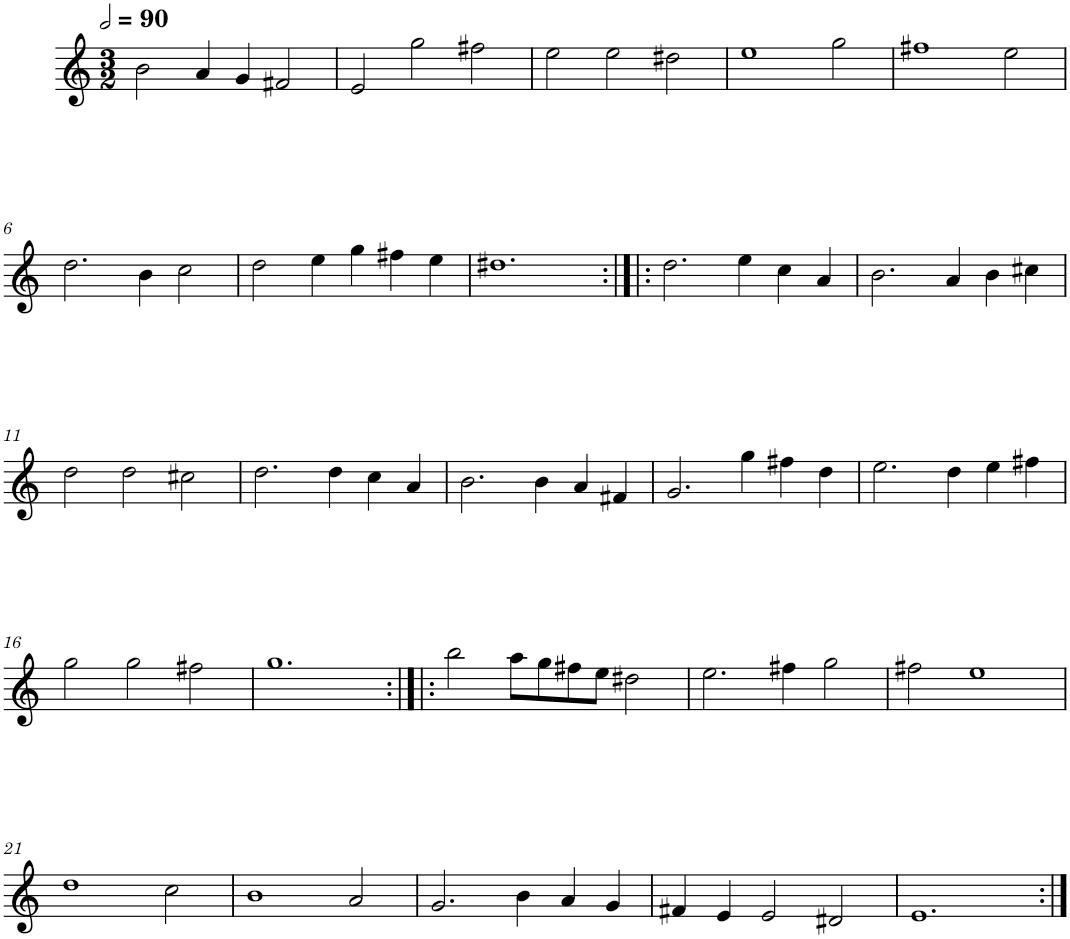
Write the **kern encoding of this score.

**kern
*part1
*staff1
*I"Quatre parties
*clefG2
*k[]
*M3/2
*MM180
=1
2b\
4a/
4g/
2f#X/
=2
2e/
2gg\
2ff#X\
=3
2ee\
2ee\
2dd#X\
=4
1ee
2gg\
=5
1ff#X
2ee\
!!LO:LB:g=z
=6
2.dd\
4b\
2cc\
=7
2dd\
4ee\
4gg\
4ff#X\
4ee\
=8
1.dd#X
=9:|!|:
2.dd\
4ee\
4cc\
4a/
=10
2.b\
4a/
4b\
4cc#X\
!!LO:LB:g=z
=11
2dd\
2dd\
2cc#X\
=12
2.dd\
4dd\
4cc\
4a/
=13
2.b\
4b\
4a/
4f#X/
=14
2.g/
4gg\
4ff#X\
4dd\
=15
2.ee\
4dd\
4ee\
4ff#X\
!!LO:LB:g=z
=16
2gg\
2gg\
2ff#X\
=17
1.gg
=18:|!|:
2bb\
8aa\L
8gg\
8ff#X\
8ee\J
2dd#X\
=19
2.ee\
4ff#X\
2gg\
=20
2ff#X\
1ee
!!LO:LB:g=z
=21
1dd
2cc\
=22
1b
2a/
=23
2.g/
4b\
4a/
4g/
=24
4f#X/
4e/
2e/
2d#X/
=25
1.e
=:|!
*-
